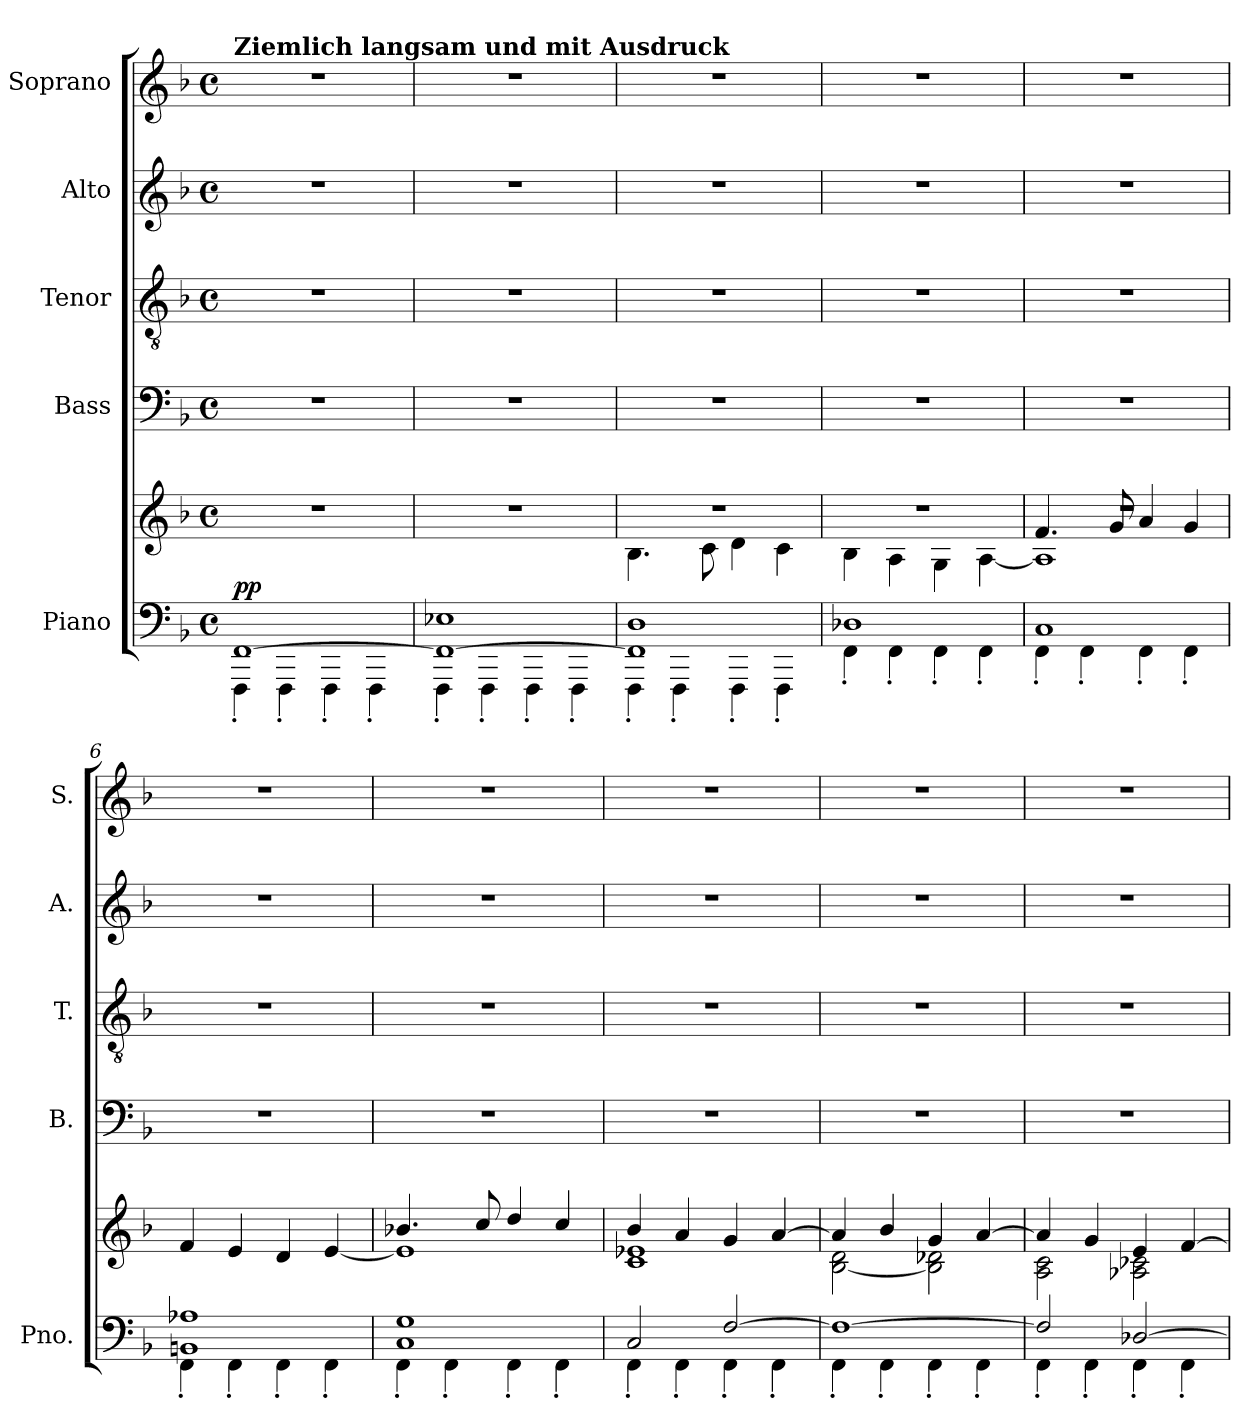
**kern	**kern	**dynam	**kern	**kern	**kern	**kern
*part5	*part5	*part5	*part4	*part3	*part2	*part1
*staff6	*staff5	*staff5/6	*staff4	*staff3	*staff2	*staff1
*I"Piano	*	*	*I"Bass	*I"Tenor	*I"Alto	*I"Soprano
*I'Pno.	*	*	*I'B.	*I'T.	*I'A.	*I'S.
*clefF4	*clefG2	*	*clefF4	*clefGv2	*clefG2	*clefG2
*k[b-]	*k[b-]	*	*k[b-]	*k[b-]	*k[b-]	*k[b-]
*M4/4	*M4/4	*	*M4/4	*M4/4	*M4/4	*M4/4
*met(c)	*met(c)	*	*met(c)	*met(c)	*met(c)	*met(c)
=1	=1	=1	=1	=1	=1	=1
*^	*	*	*	*	*	*
!	!	!	!	!	!	!	!LO:TX:a:B:t=Ziemlich langsam und mit Ausdruck
!	!	!	!LO:DY:a=2	!	!	!	!
[1FF	4FFF'\	1r	pp	1r	1r	1r	1r
.	4FFF'\	.	.	.	.	.	.
.	4FFF'\	.	.	.	.	.	.
.	4FFF'\	.	.	.	.	.	.
=2	=2	=2	=2	=2	=2	=2	=2
1FF_ 1E-X	4FFF'	1r	.	1r	1r	1r	1r
.	4FFF'	.	.	.	.	.	.
.	4FFF'	.	.	.	.	.	.
.	4FFF'	.	.	.	.	.	.
=3	=3	=3	=3	=3	=3	=3	=3
*	*	*^	*	*	*	*	*
1FF] 1D	4FFF'	1r	4.B-	.	1r	1r	1r	1r
.	4FFF'	.	.	.	.	.	.	.
.	.	.	8c	.	.	.	.	.
.	4FFF'	.	4d	.	.	.	.	.
.	4FFF'	.	4c	.	.	.	.	.
=4	=4	=4	=4	=4	=4	=4	=4	=4
1D-X	4FF'	1r	4B-	.	1r	1r	1r	1r
.	4FF'	.	4A	.	.	.	.	.
.	4FF'	.	4G	.	.	.	.	.
.	4FF'	.	[4A	.	.	.	.	.
=5	=5	=5	=5	=5	=5	=5	=5	=5
*	*	*	*^	*	*	*	*	*
1C	4FF'	4.f	1A]	1r	.	1r	1r	1r	1r
.	4FF'	.	.	.	.	.	.	.	.
.	.	8g	.	.	.	.	.	.	.
.	4FF'	4a	.	.	.	.	.	.	.
.	4FF'	4g	.	.	.	.	.	.	.
*	*	*v	*v	*v	*	*	*	*	*
=6	=6	=6	=6	=6	=6	=6	=6
1BBn 1A-X	4FF'	4f	.	1r	1r	1r	1r
.	4FF'	4e	.	.	.	.	.
.	4FF'	4d	.	.	.	.	.
.	4FF'	[4e	.	.	.	.	.
=7	=7	=7	=7	=7	=7	=7	=7
*	*	*^	*	*	*	*	*
1C 1G	4FF'	4.b-X	1e]	.	1r	1r	1r	1r
.	4FF'	.	.	.	.	.	.	.
.	.	8cc	.	.	.	.	.	.
.	4FF'	4dd	.	.	.	.	.	.
.	4FF'	4cc	.	.	.	.	.	.
=8	=8	=8	=8	=8	=8	=8	=8	=8
2C	4FF'	4b-	1c 1e-X	.	1r	1r	1r	1r
.	4FF'	4a	.	.	.	.	.	.
[2F	4FF'	4g	.	.	.	.	.	.
.	4FF'	[4a	.	.	.	.	.	.
=9	=9	=9	=9	=9	=9	=9	=9	=9
1F_	4FF'	4a]	[2B- 2d	.	1r	1r	1r	1r
.	4FF'	4b-	.	.	.	.	.	.
.	4FF'	4g	2B-] 2d-X	.	.	.	.	.
.	4FF'	[4a	.	.	.	.	.	.
=10	=10	=10	=10	=10	=10	=10	=10	=10
2F]	4FF'	4a]	2A 2c	.	1r	1r	1r	1r
.	4FF'	4g	.	.	.	.	.	.
[2D-X	4FF'	4e	2A-X 2c-X	.	.	.	.	.
.	4FF'	[4f	.	.	.	.	.	.
*v	*v	*	*	*	*	*	*	*
*	*v	*v	*	*	*	*	*
=	=	=	=	=	=	=
*-	*-	*-	*-	*-	*-	*-
